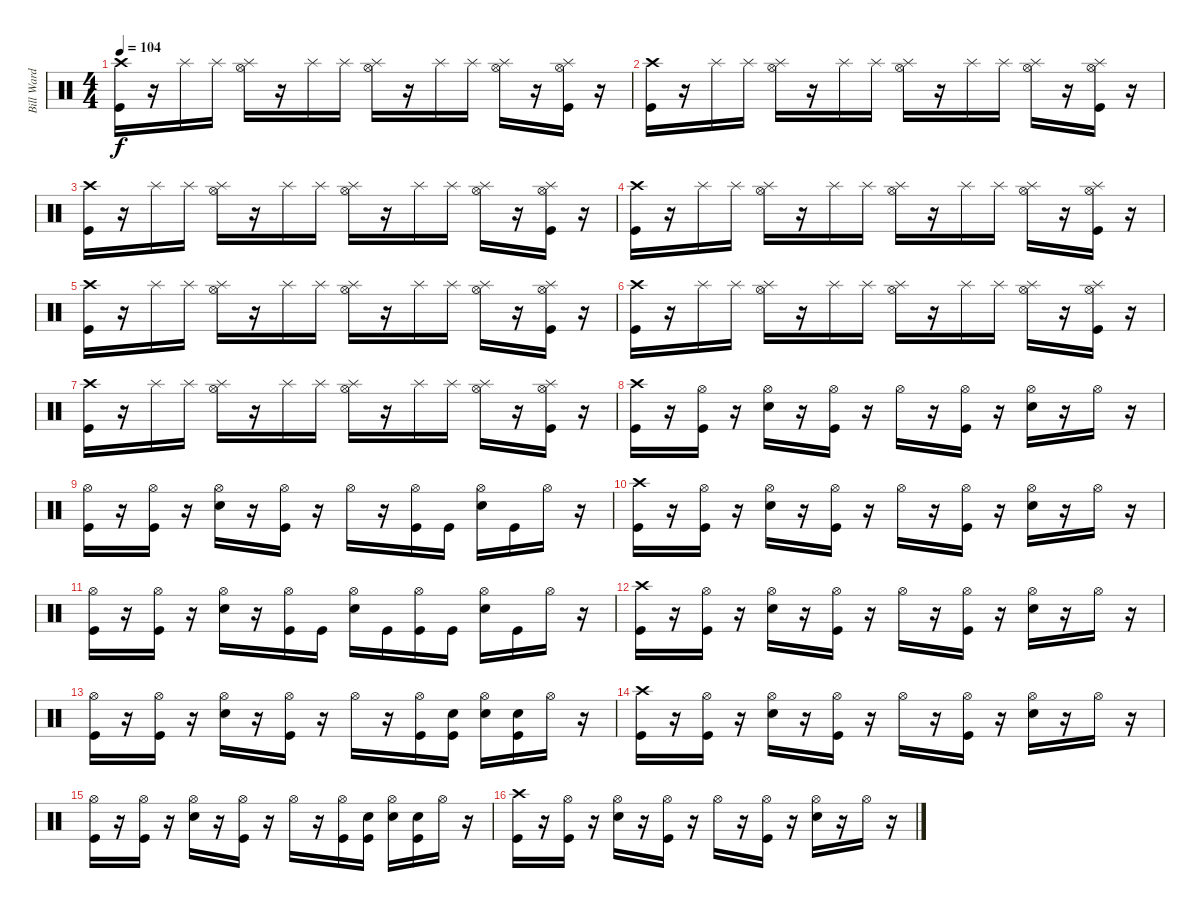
\track ("Bill Ward" "Bill Ward") {instrument percussion}
\staff {score}
\articulation defaults
\ts (4 4)
\tempo 104
\clef neutral
\ks c
("Crash high (hit)" "Kick (hit)").16{dy f} r.16 "Splash (hit)".16 "Splash (hit)".16 ("Hi-Hat (open)" "Splash (hit)").16 r.16 "Splash (hit)".16 "Splash (hit)".16 ("Hi-Hat (open)" "Splash (hit)").16 r.16 "Splash (hit)".16 "Splash (hit)".16 ("Hi-Hat (open)" "Splash (hit)").16 r.16 ("Kick (hit)" "Hi-Hat (open)" "Splash (hit)").16 r.16 |
("Crash high (hit)" "Kick (hit)").16 r.16 "Splash (hit)".16 "Splash (hit)".16 ("Hi-Hat (open)" "Splash (hit)").16 r.16 "Splash (hit)".16 "Splash (hit)".16 ("Hi-Hat (open)" "Splash (hit)").16 r.16 "Splash (hit)".16 "Splash (hit)".16 ("Hi-Hat (open)" "Splash (hit)").16 r.16 ("Kick (hit)" "Hi-Hat (open)" "Splash (hit)").16 r.16 |
("Crash high (hit)" "Kick (hit)").16 r.16 "Splash (hit)".16 "Splash (hit)".16 ("Hi-Hat (open)" "Splash (hit)").16 r.16 "Splash (hit)".16 "Splash (hit)".16 ("Hi-Hat (open)" "Splash (hit)").16 r.16 "Splash (hit)".16 "Splash (hit)".16 ("Hi-Hat (open)" "Splash (hit)").16 r.16 ("Kick (hit)" "Hi-Hat (open)" "Splash (hit)").16 r.16 |
("Crash high (hit)" "Kick (hit)").16 r.16 "Splash (hit)".16 "Splash (hit)".16 ("Hi-Hat (open)" "Splash (hit)").16 r.16 "Splash (hit)".16 "Splash (hit)".16 ("Hi-Hat (open)" "Splash (hit)").16 r.16 "Splash (hit)".16 "Splash (hit)".16 ("Hi-Hat (open)" "Splash (hit)").16 r.16 ("Kick (hit)" "Hi-Hat (open)" "Splash (hit)").16 r.16 |
("Crash high (hit)" "Kick (hit)").16 r.16 "Splash (hit)".16 "Splash (hit)".16 ("Hi-Hat (open)" "Splash (hit)").16 r.16 "Splash (hit)".16 "Splash (hit)".16 ("Hi-Hat (open)" "Splash (hit)").16 r.16 "Splash (hit)".16 "Splash (hit)".16 ("Hi-Hat (open)" "Splash (hit)").16 r.16 ("Kick (hit)" "Hi-Hat (open)" "Splash (hit)").16 r.16 |
("Crash high (hit)" "Kick (hit)").16 r.16 "Splash (hit)".16 "Splash (hit)".16 ("Hi-Hat (open)" "Splash (hit)").16 r.16 "Splash (hit)".16 "Splash (hit)".16 ("Hi-Hat (open)" "Splash (hit)").16 r.16 "Splash (hit)".16 "Splash (hit)".16 ("Hi-Hat (open)" "Splash (hit)").16 r.16 ("Kick (hit)" "Hi-Hat (open)" "Splash (hit)").16 r.16 |
("Crash high (hit)" "Kick (hit)").16 r.16 "Splash (hit)".16 "Splash (hit)".16 ("Hi-Hat (open)" "Splash (hit)").16 r.16 "Splash (hit)".16 "Splash (hit)".16 ("Hi-Hat (open)" "Splash (hit)").16 r.16 "Splash (hit)".16 "Splash (hit)".16 ("Hi-Hat (open)" "Splash (hit)").16 r.16 ("Kick (hit)" "Hi-Hat (open)" "Splash (hit)").16 r.16 |
("Crash high (hit)" "Kick (hit)").16 r.16 ("Kick (hit)" "Hi-Hat (open)").16 r.16 ("Snare (hit) 2" "Hi-Hat (open)").16 r.16 ("Kick (hit)" "Hi-Hat (open)").16 r.16 "Hi-Hat (open)".16 r.16 ("Kick (hit)" "Hi-Hat (open)").16 r.16 ("Hi-Hat (open)" "Snare (hit) 2").16 r.16 "Hi-Hat (open)".16 r.16 |
("Kick (hit)" "Hi-Hat (open)").16 r.16 ("Kick (hit)" "Hi-Hat (open)").16 r.16 ("Snare (hit) 2" "Hi-Hat (open)").16 r.16 ("Kick (hit)" "Hi-Hat (open)").16 r.16 "Hi-Hat (open)".16 r.16 ("Kick (hit)" "Hi-Hat (open)").16 "Kick (hit)".16 ("Hi-Hat (open)" "Snare (hit) 2").16 "Kick (hit)".16 "Hi-Hat (open)".16 r.16 |
("Kick (hit)" "Crash high (hit)").16 r.16 ("Kick (hit)" "Hi-Hat (open)").16 r.16 ("Snare (hit) 2" "Hi-Hat (open)").16 r.16 ("Kick (hit)" "Hi-Hat (open)").16 r.16 "Hi-Hat (open)".16 r.16 ("Kick (hit)" "Hi-Hat (open)").16 r.16 ("Hi-Hat (open)" "Snare (hit) 2").16 r.16 "Hi-Hat (open)".16 r.16 |
("Kick (hit)" "Hi-Hat (open)").16 r.16 ("Kick (hit)" "Hi-Hat (open)").16 r.16 ("Snare (hit) 2" "Hi-Hat (open)").16 r.16 ("Kick (hit)" "Hi-Hat (open)").16 "Kick (hit)".16 ("Hi-Hat (open)" "Snare (hit) 2").16 "Kick (hit)".16 ("Kick (hit)" "Hi-Hat (open)").16 "Kick (hit)".16 ("Hi-Hat (open)" "Snare (hit) 2").16 "Kick (hit)".16 "Hi-Hat (open)".16 r.16 |
("Crash high (hit)" "Kick (hit)").16 r.16 ("Kick (hit)" "Hi-Hat (open)").16 r.16 ("Snare (hit) 2" "Hi-Hat (open)").16 r.16 ("Kick (hit)" "Hi-Hat (open)").16 r.16 "Hi-Hat (open)".16 r.16 ("Kick (hit)" "Hi-Hat (open)").16 r.16 ("Snare (hit) 2" "Hi-Hat (open)").16 r.16 "Hi-Hat (open)".16 r.16 |
("Kick (hit)" "Hi-Hat (open)").16 r.16 ("Kick (hit)" "Hi-Hat (open)").16 r.16 ("Snare (hit) 2" "Hi-Hat (open)").16 r.16 ("Kick (hit)" "Hi-Hat (open)").16 r.16 "Hi-Hat (open)".16 r.16 ("Kick (hit)" "Hi-Hat (open)").16 ("Snare (hit)" "Kick (hit)").16 ("Snare (hit) 2" "Hi-Hat (open)").16 ("Snare (hit)" "Kick (hit)").16 "Hi-Hat (open)".16 r.16 |
("Kick (hit)" "Crash high (hit)").16 r.16 ("Kick (hit)" "Hi-Hat (open)").16 r.16 ("Snare (hit) 2" "Hi-Hat (open)").16 r.16 ("Kick (hit)" "Hi-Hat (open)").16 r.16 "Hi-Hat (open)".16 r.16 ("Kick (hit)" "Hi-Hat (open)").16 r.16 ("Snare (hit) 2" "Hi-Hat (open)").16 r.16 "Hi-Hat (open)".16 r.16 |
("Kick (hit)" "Hi-Hat (open)").16 r.16 ("Kick (hit)" "Hi-Hat (open)").16 r.16 ("Snare (hit) 2" "Hi-Hat (open)").16 r.16 ("Kick (hit)" "Hi-Hat (open)").16 r.16 "Hi-Hat (open)".16 r.16 ("Kick (hit)" "Hi-Hat (open)").16 ("Snare (hit)" "Kick (hit)").16 ("Snare (hit) 2" "Hi-Hat (open)").16 ("Snare (hit)" "Kick (hit)").16 "Hi-Hat (open)".16 r.16 |
("Crash high (hit)" "Kick (hit)").16 r.16 ("Kick (hit)" "Hi-Hat (open)").16 r.16 ("Snare (hit) 2" "Hi-Hat (open)").16 r.16 ("Kick (hit)" "Hi-Hat (open)").16 r.16 "Hi-Hat (open)".16 r.16 ("Kick (hit)" "Hi-Hat (open)").16 r.16 ("Snare (hit) 2" "Hi-Hat (open)").16 r.16 "Hi-Hat (open)".16 r.16
